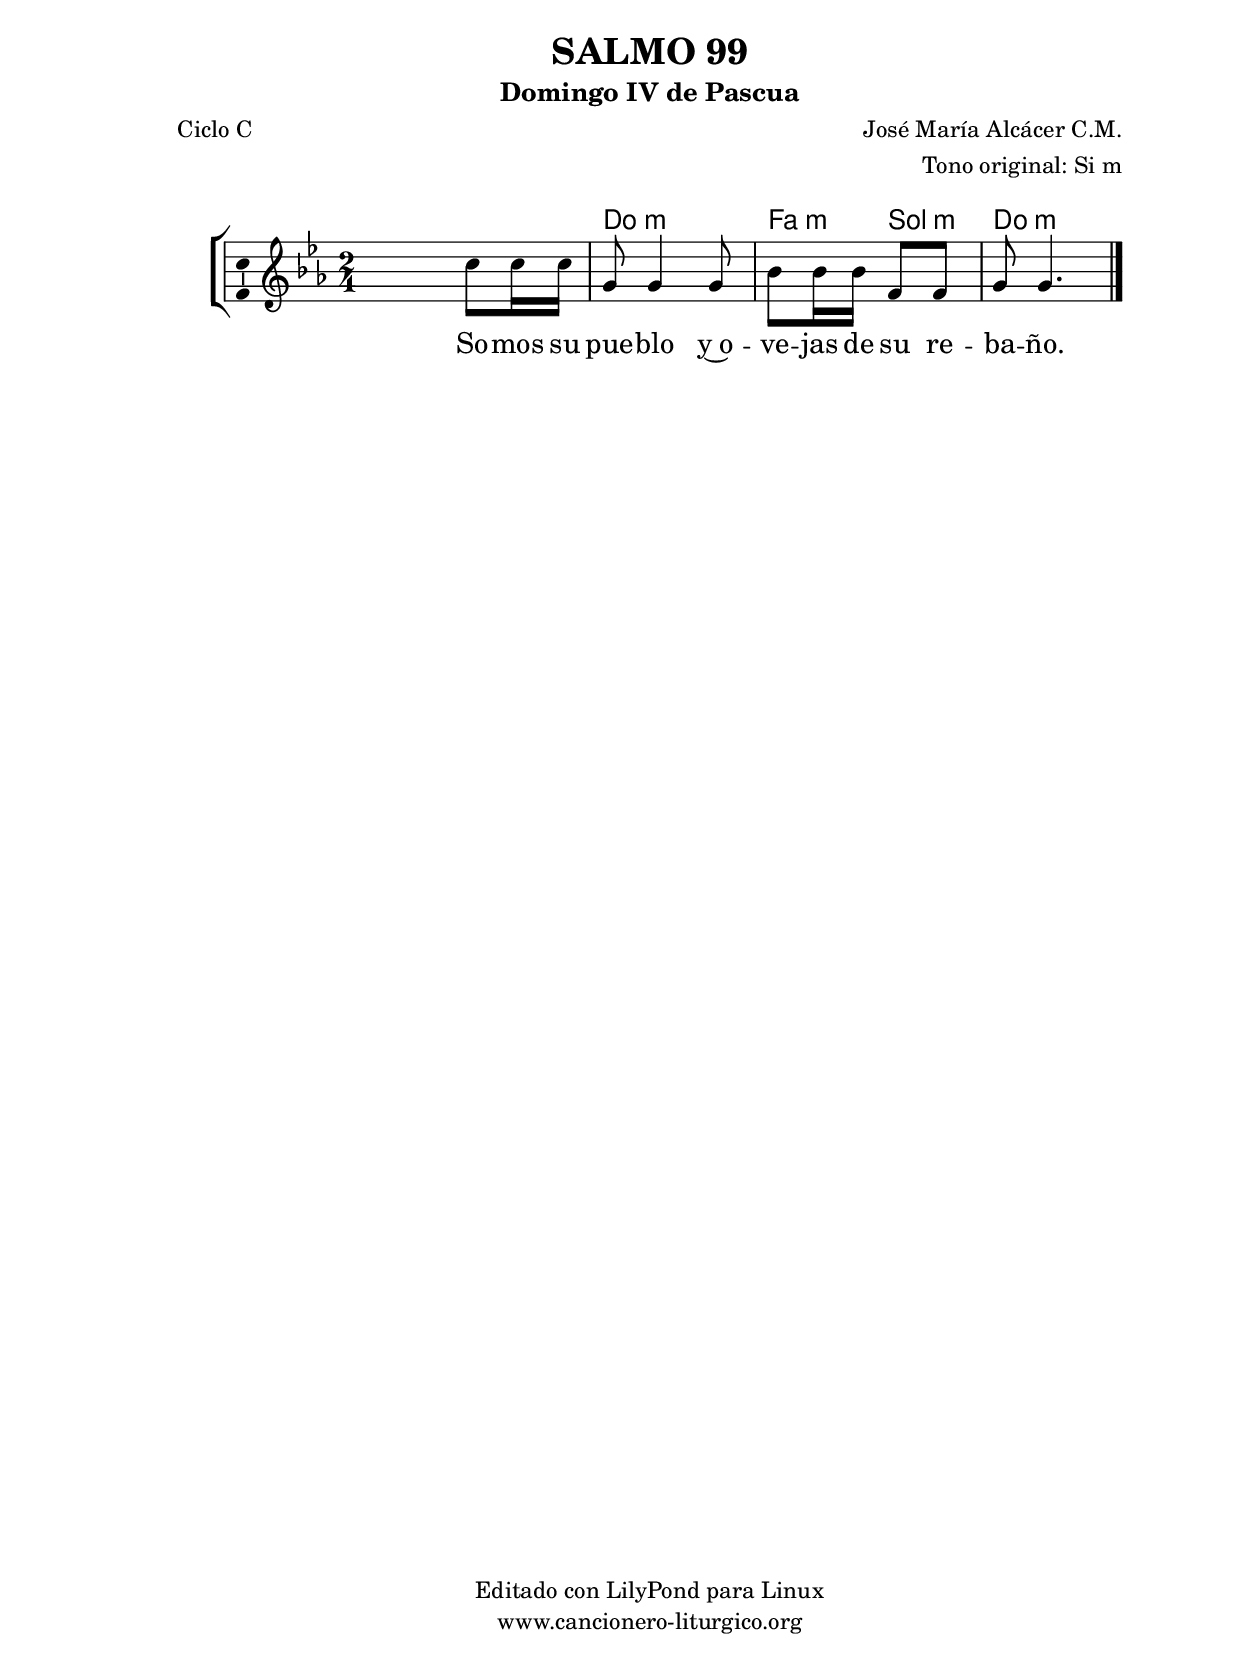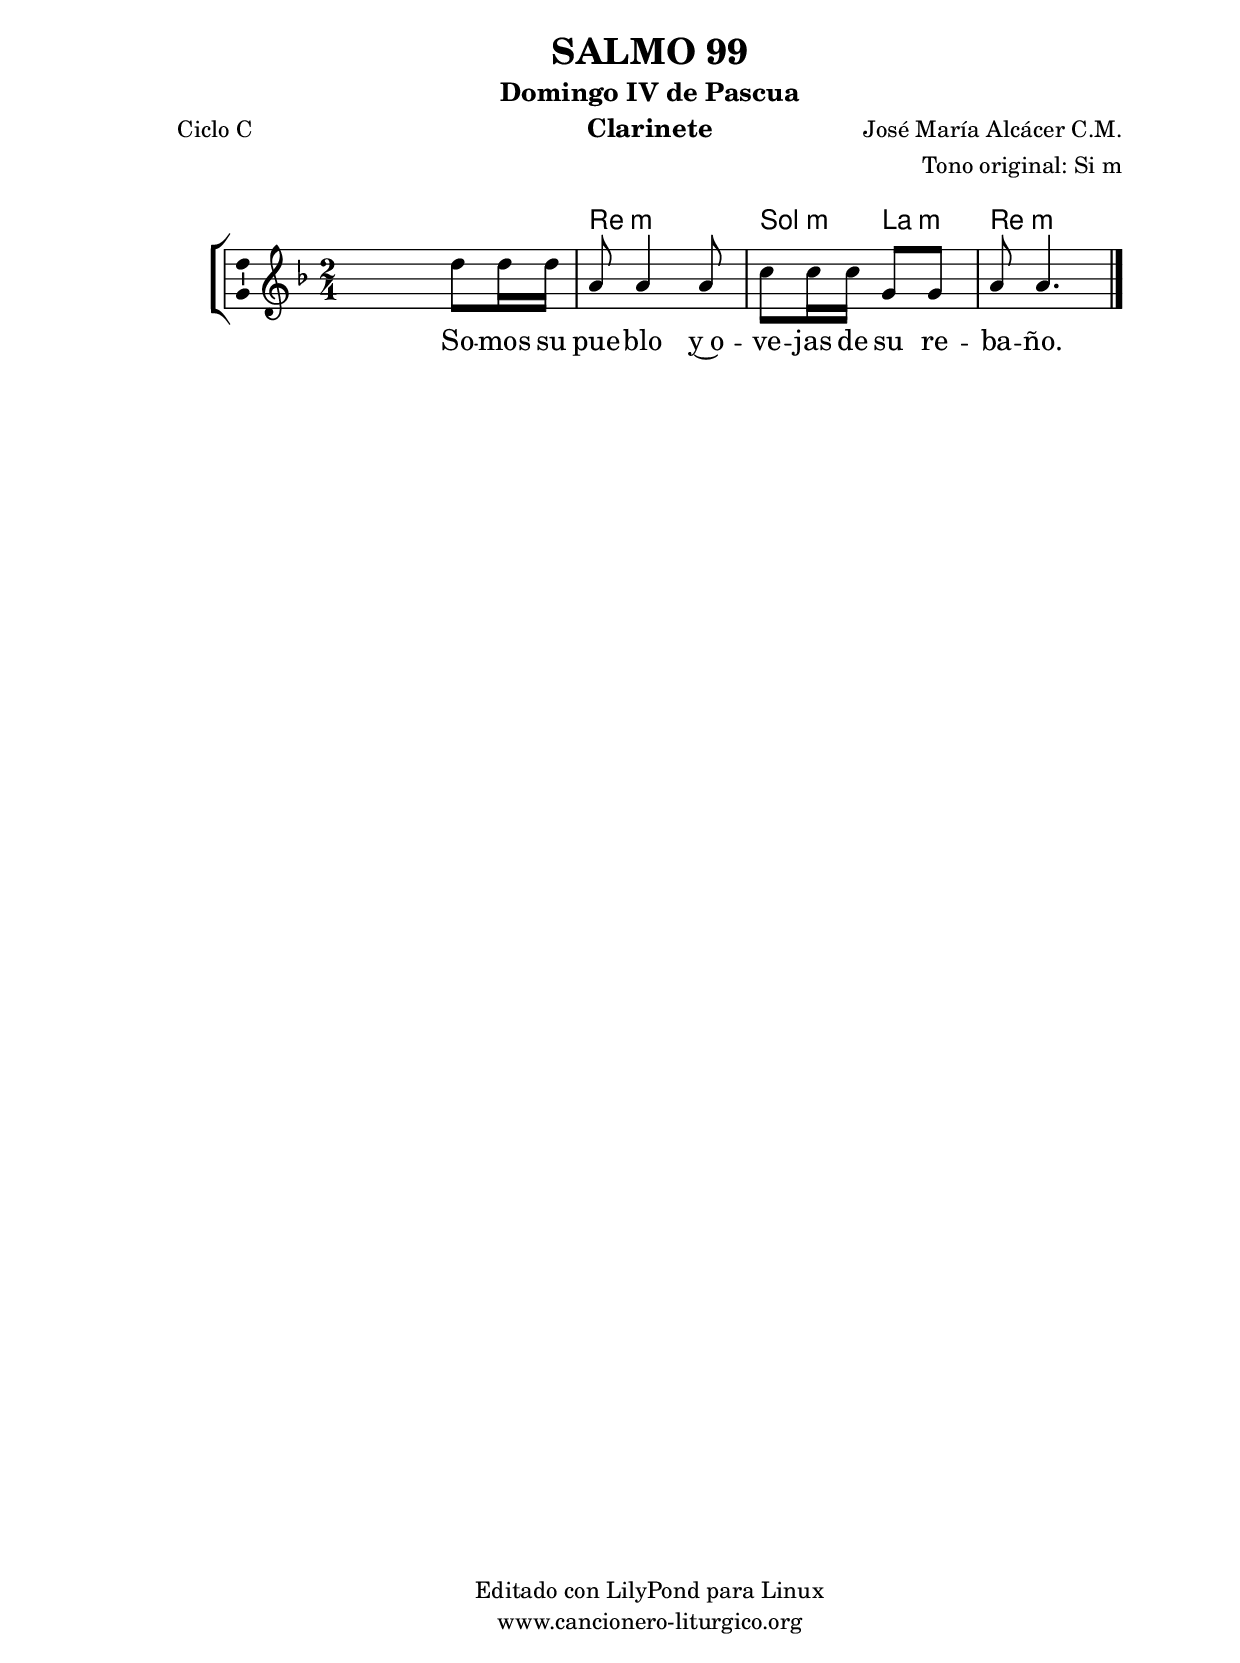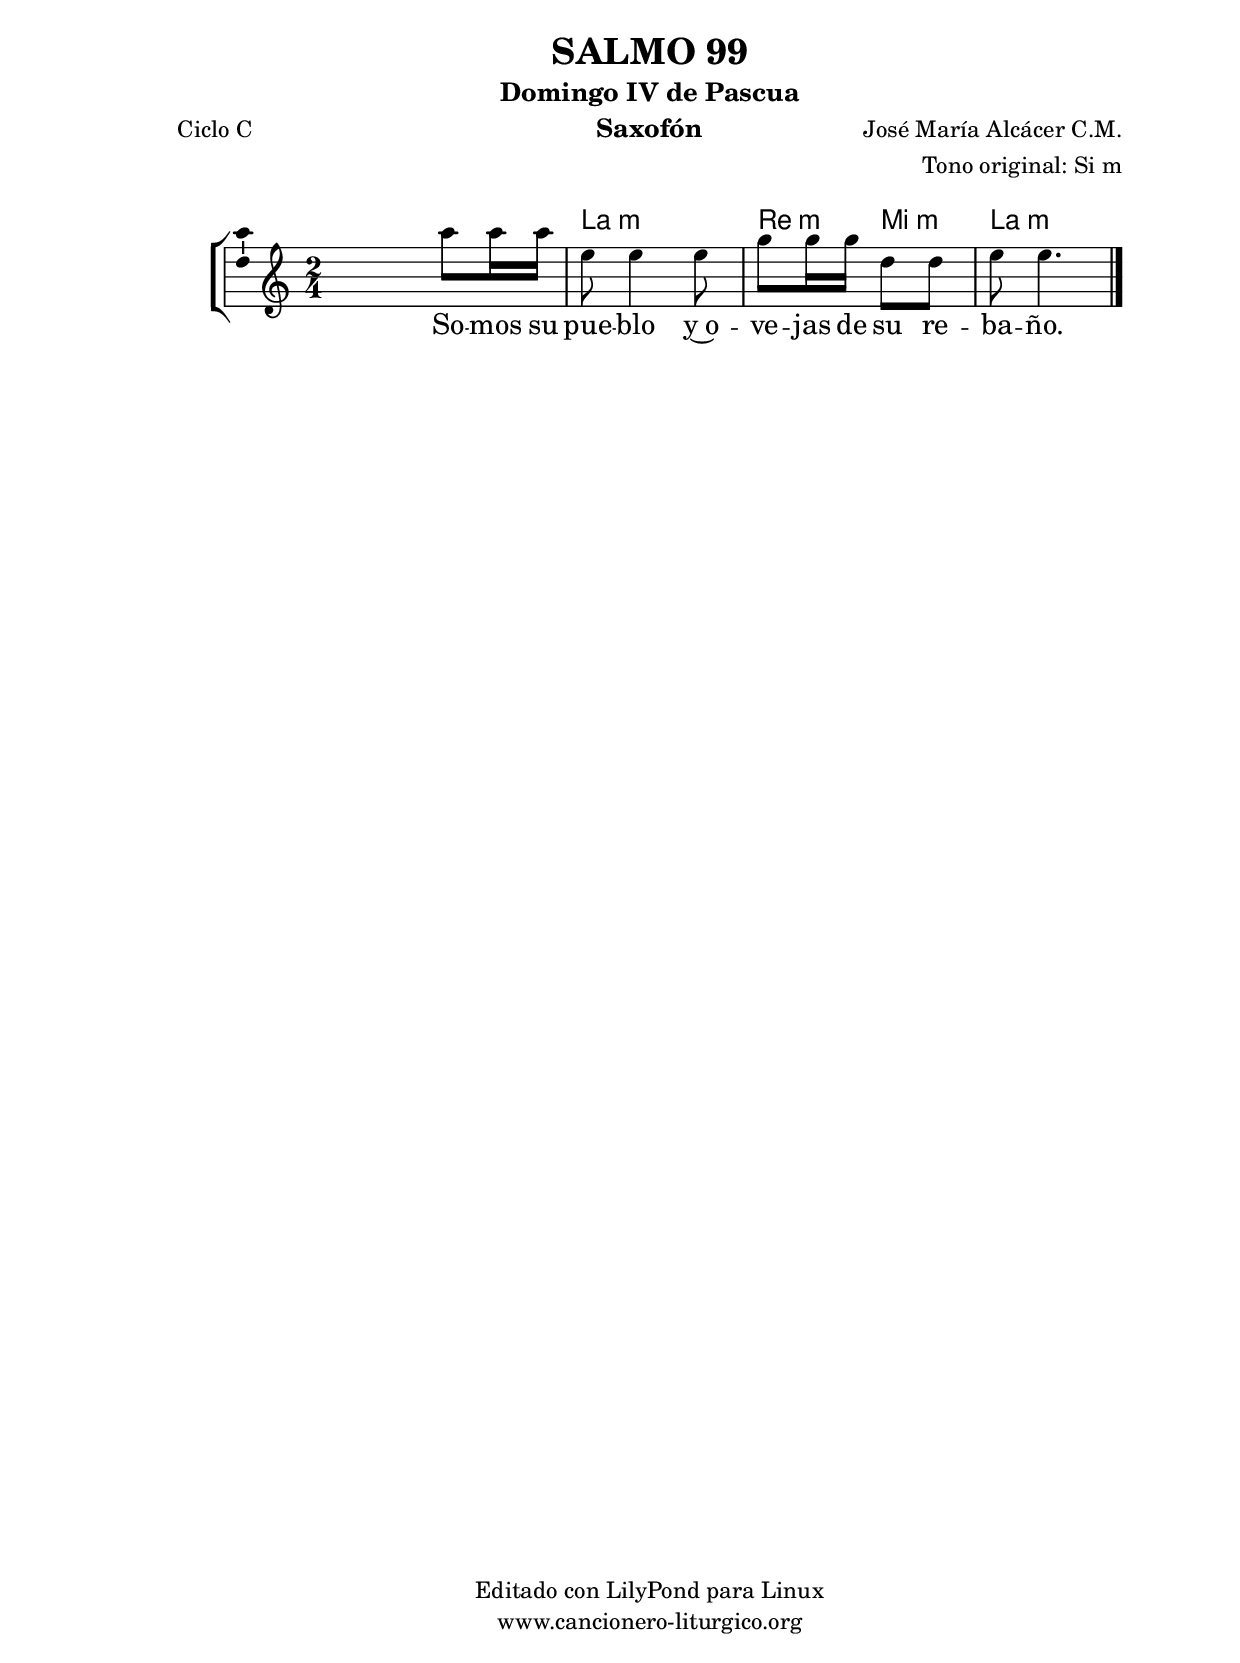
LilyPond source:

%
%para convertir .midi en .wav:
%timidity filename.midi -Ow -o finename.wav
%
%
%Para convertir de .wav a .mp3:
%lame -h -m j filename.wav
%
%
%para escuchar el midi:
%timidity nombrefichero.midi
%


%versión de lilypond para la que se ha escrito esta partitura:
\version "2.16.0"

	%Tamaño papel
	#(set-default-paper-size "a4")
	%Tamaño partitura
	#(set-global-staff-size 20)
	%No responde al pulsar sobre una nota
	#(ly:set-option 'point-and-click #f)

%parámetros del encabezamiento:
\header {
	title = "SALMO 99"
	subtitle = "Domingo IV de Pascua"
	composer = "José María Alcácer C.M."
	poet = "Ciclo C"
	meter = ""
	arranger = "Tono original: Si m"
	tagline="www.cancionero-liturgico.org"
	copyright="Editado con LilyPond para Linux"
	tiempo = "Pascua"
	usos = "Salmo"
	letra = "Somos su pueblo y ovejas de su rebaño."
	}

%parámetros asociados al papel:
\paper  {
	oddHeaderMarkup = \markup {\fill-line { \on-the-fly #not-first-page \fromproperty #'header:title \on-the-fly #not-first-page \fromproperty #'header:composer }}
	evenHeaderMarkup = \markup {\fill-line { \fromproperty #'header:composer \fromproperty #'header:title }}
	#(set-paper-size "a4")
	print-page-number = ##f
	first-page-number = 1
	print-first-page-number = ##f
%	head-separation = 3.0 \cm
	top-margin = 2.0 \cm
	bottom-margin = 0.5\cm
%%%	bottom-margin = -1.0\cm
	left-margin = 3.0 \cm
	line-width = 16.0 \cm 
	indent = 8\mm
	interscoreline = 2.\mm
	between-system-space = 15\mm
%	para que las partituras no llenen la hoja:
	ragged-bottom = ##t
%	idem para la última hoja:
	ragged-last-bottom = ##f
%	para que las partituras llenen el ancho del papel:
	ragged-last = ##f
	after-title-space = 2.5 \cm
%page-count=1
%system-count=1

	%Flexible Vertical Spacing
%	markup-markup-spacing =
%	#'((basic-distance . 15) (minimum-distance . 15) (padding . 3))
	markup-system-spacing =
	#'((basic-distance . 15) (minimum-distance . 15) (padding . 3))
	system-system-spacing =
	#'((basic-distance . 15) (minimum-distance . 15) (padding . 3))
	score-system-spacing =
	#'((basic-distance . 15) (minimum-distance . 15) (padding . 5))
%	top-system-spacing = % header
%	#'((basic-distance . 8) (minimum-distance . 0) (padding . 3))
%	top-markup-spacing =
%	#'((basic-distance . 20) (minimum-distance . 20) (padding . 3))
	last-bottom-spacing = % footer
	#'((basic-distance . 5) (minimum-distance . 5) (padding . 3))
%	score-markup-spacing =
%	#'((basic-distance . 16) (minimum-distance . 13) (padding . 3))

	}


%parámetros que afectan a toda la partitura:
global =  {
	%clave de sol (G):
	\clef G
	%armadura:
	\transpose b c'
	\key b \minor
	\tempo 4=63
	\set Score.tempoHideNote = ##t
	}


acordes = {
	\italianChords
	\chordmode {
	\transpose b c'
{
s2
b2:m e4:m fis:m b2:m

	}
	}
}


melodia = 
{
	\transpose b c'
	\relative c''{
	\time 2/4

s4 b8 b16 b
fis8 fis4 fis8
a8 a16 a e8 e
fis8 fis4.

	\bar "|."
	}
	}


texto = \lyricmode {
So -- mos su pue -- blo
y~o -- ve -- jas de su re -- ba -- ño.
	}


acordesStaff = \context ChordNames = acordesStaff <<
	\set chordChanges = ##t
	\acordes
	>>


vozStaff = \context Voice = vozStaff
\with {\consists "Ambitus_engraver"}
<<
%	\set Staff.instrumentName = ""
%	\set Staff.shortInstrumentName = ""
%	\set Staff.midiInstrument = #"clarinet"
%	\set Staff.midiInstrument = #"cello"
%	\set Staff.midiInstrument = #"flute"
	\set Staff.midiInstrument = #"electric guitar (jazz)"
%	\set Staff.midiInstrument = #"english horn"
%	\set Staff.midiInstrument = #"violin"
%	\set Staff.midiInstrument = #"glockenspiel"
	\set Staff.midiMinimumVolume = #0.7
	\set Staff.midiMaximumVolume = #0.9
	\global
	\melodia
	>>


textoStaff = \context Lyrics = textoStaff <<
	\lyricsto vozStaff \texto
	>>

\book {
	\score {
		\context ChoirStaff {
			\override StaffGroup.SystemStartBracket #'collapse-height = #1
			\override Score.SystemStartBar #'collapse-height = #1
			<<
			\acordesStaff
			\vozStaff
			\textoStaff
			>>
			}
		\layout {
	    		\context {
				\Lyrics
				\override LyricText #'font-size = #2
				}
	   		 \context {
				\Score
				%fontSize = #3
				\override StaffSymbol #'staff-space = #(magstep +3)
				%\override Beam #'thickness = #0.55
				%\override SpacingSpanner #'spacing-increment = #1.0
				%\override Slur #'height-limit = #1.5
				}
			}
		}
	\score {
		\unfoldRepeats
		\context ChoirStaff {
			<<
			\acordesStaff
			\vozStaff
			>>
			}
		\midi {
	  		\context {
	  			\Score
				tempoWholesPerMinute = #(ly:make-moment 70 4)
				}
			}
		}
	}

%Partitura para clarinete
#(define output-suffix "C")
\book {
	\header{
		instrument = "Clarinete"
		}
	\score {
		\context ChoirStaff {
			\override StaffGroup.SystemStartBracket #'collapse-height = #1
			\override Score.SystemStartBar #'collapse-height = #1
\transpose c d
			<<
			\acordesStaff
			\vozStaff
			\textoStaff
			>>
			}
		\layout {
	    		\context {
				\Lyrics
				\override LyricText #'font-size = #2
				}
	   		 \context {
				\Score
				\override StaffSymbol #'staff-space = #(magstep +3)
				}
			}
		}
	}

%Partitura para saxofón
#(define output-suffix "S")
\book {
	\header{
		instrument = "Saxofón"
		}
	\score {
		\context ChoirStaff {
			\override StaffGroup.SystemStartBracket #'collapse-height = #1
			\override Score.SystemStartBar #'collapse-height = #1
\transpose c a
			<<
			\acordesStaff
			\vozStaff
			\textoStaff
			>>
			}
		\layout {
	    		\context {
				\Lyrics
				\override LyricText #'font-size = #2
				}
	   		 \context {
				\Score
				\override StaffSymbol #'staff-space = #(magstep +3)
				}
			}
		}
	}

